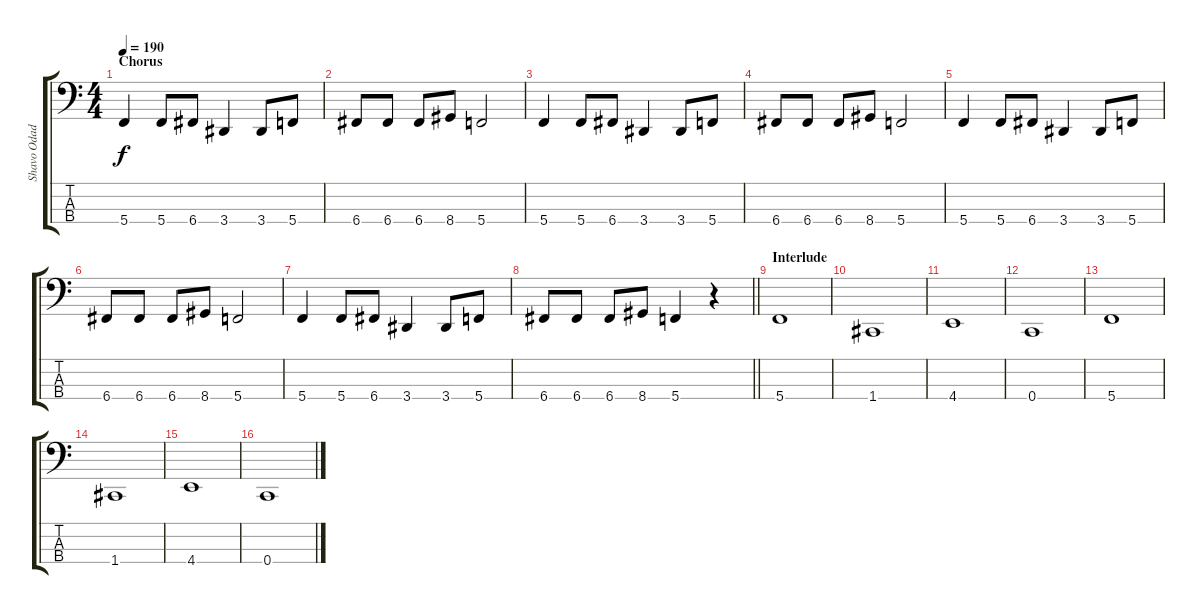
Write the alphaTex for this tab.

\track ("Shavo Odadjian" "Shavo Odad") {instrument electricbassfinger}
\staff {score tabs}
\tuning (F2 C2 G1 C1) {hide}
\ts (4 4)
\section ("" "Chorus")
\tempo 190
\clef f4
\ks c
5.4.4{dy f} 5.4.8 6.4.8 3.4.4 3.4.8 5.4.8 |
6.4.8 6.4.8 6.4.8 8.4.8 5.4.2 |
5.4.4 5.4.8 6.4.8 3.4.4 3.4.8 5.4.8 |
6.4.8 6.4.8 6.4.8 8.4.8 5.4.2 |
5.4.4 5.4.8 6.4.8 3.4.4 3.4.8 5.4.8 |
6.4.8 6.4.8 6.4.8 8.4.8 5.4.2 |
5.4.4 5.4.8 6.4.8 3.4.4 3.4.8 5.4.8 |
\barLineRight lightlight
6.4.8 6.4.8 6.4.8 8.4.8 5.4.4 r.4 |
\section ("" "Interlude")
5.4.1 |
1.4.1 |
4.4.1 |
0.4.1 |
5.4.1 |
1.4.1 |
4.4.1 |
0.4.1
